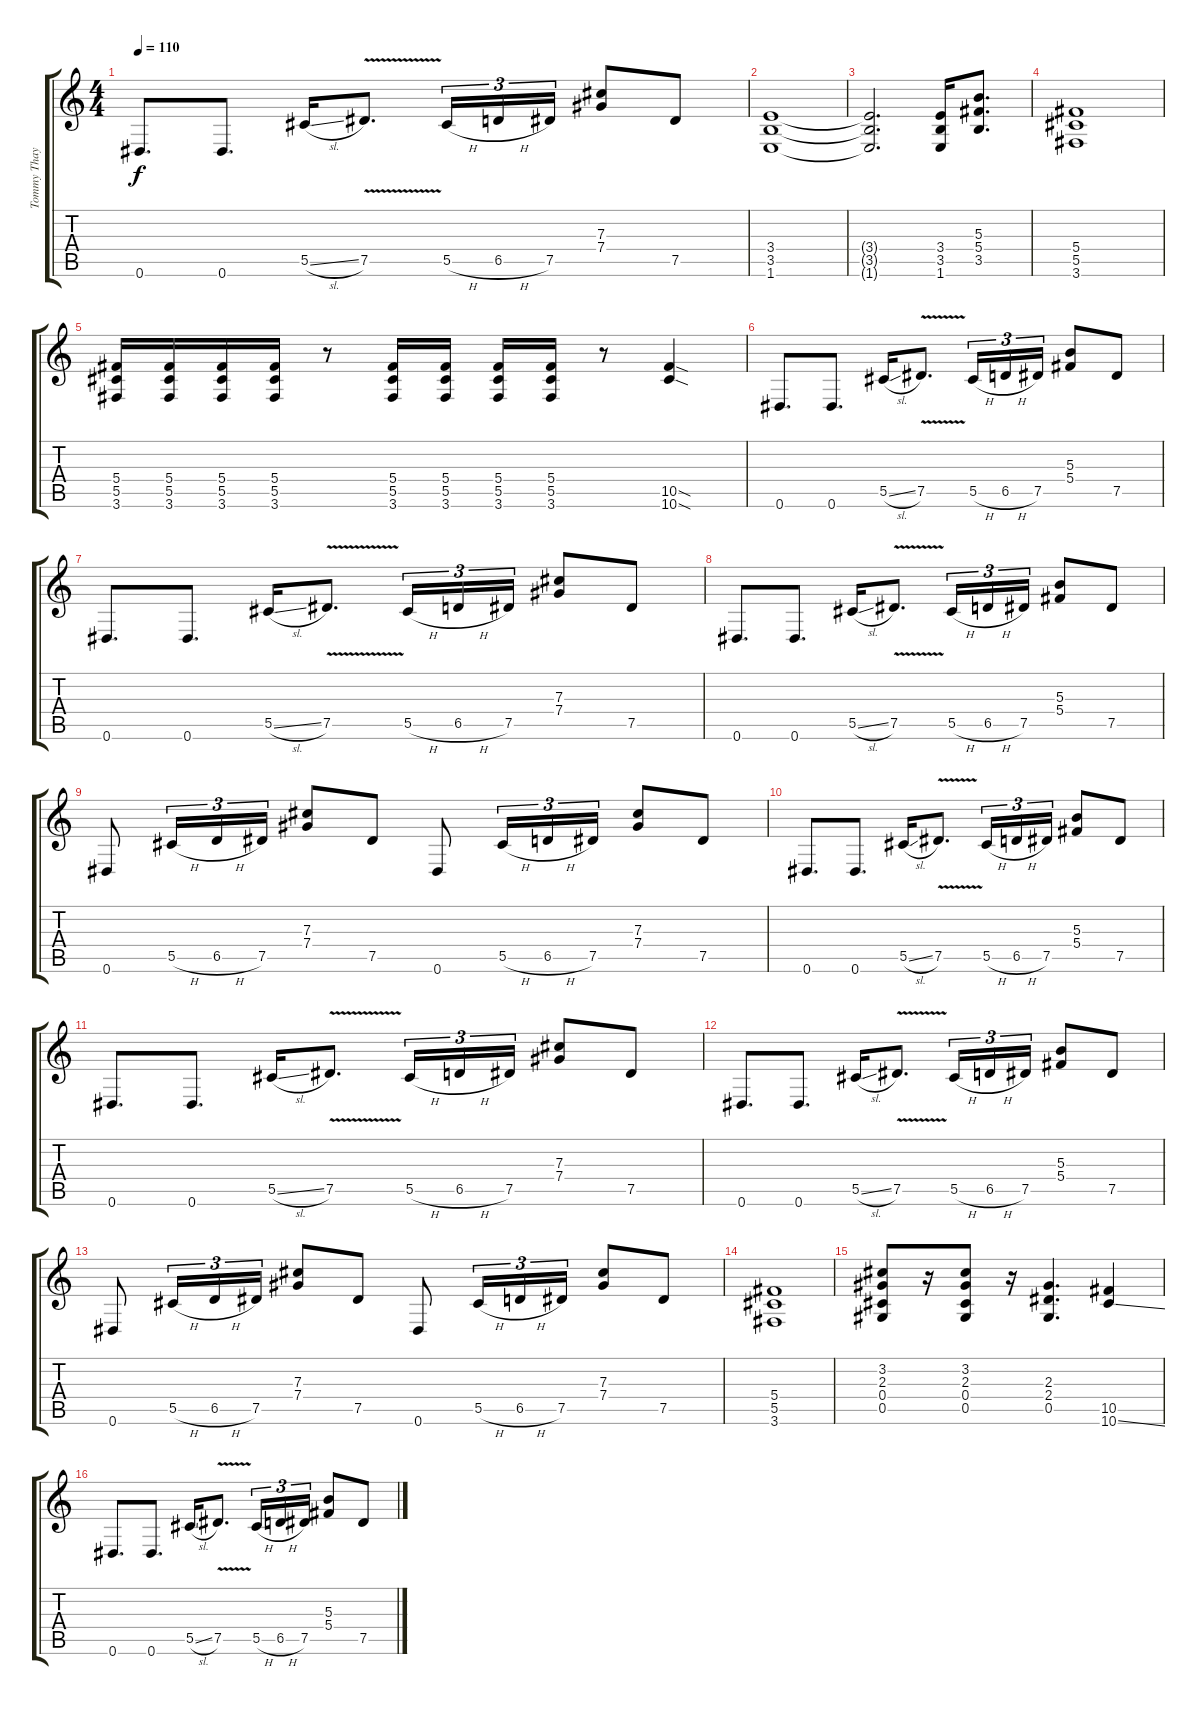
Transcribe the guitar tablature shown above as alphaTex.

\track ("Tommy Thayer" "Tommy Thay") {instrument distortionguitar}
\staff {score tabs}
\tuning (Eb4 Bb3 Gb3 Db3 Ab2 Eb2) {hide}
\ts (4 4)
\tempo 110
\clef g2
\ks c
0.6.8{d dy f} 0.6.8{d} 5.5{sl}.16 7.5{v}.8{d} 5.5{h}.16{tu (3 2)} 6.5{h}.16{tu (3 2)} 7.5.16{tu (3 2)} (7.3 7.4).8 7.5.8 |
(3.4 3.5 1.6).1 |
(3.4{t} 3.5{t} 1.6{t}).2{d} (3.4 3.5 1.6).16 (5.3 5.4 3.5).8{d} |
(5.4 5.5 3.6).1 |
(5.4 5.5 3.6).16 (5.4 5.5 3.6).16 (5.4 5.5 3.6).16 (5.4 5.5 3.6).16 r.8 (5.4 5.5 3.6).16 (5.4 5.5 3.6).16 (5.4 5.5 3.6).16 (5.4 5.5 3.6).16 r.8 (10.5{sod} 10.6{sod}).4 |
0.6.8{d} 0.6.8{d} 5.5{sl}.16 7.5{v}.8{d} 5.5{h}.16{tu (3 2)} 6.5{h}.16{tu (3 2)} 7.5.16{tu (3 2)} (5.3 5.4).8 7.5.8 |
0.6.8{d} 0.6.8{d} 5.5{sl}.16 7.5{v}.8{d} 5.5{h}.16{tu (3 2)} 6.5{h}.16{tu (3 2)} 7.5.16{tu (3 2)} (7.3 7.4).8 7.5.8 |
0.6.8{d} 0.6.8{d} 5.5{sl}.16 7.5{v}.8{d} 5.5{h}.16{tu (3 2)} 6.5{h}.16{tu (3 2)} 7.5.16{tu (3 2)} (5.3 5.4).8 7.5.8 |
0.6.8 5.5{h}.16{tu (3 2)} 6.5{h}.16{tu (3 2)} 7.5.16{tu (3 2)} (7.3 7.4).8 7.5.8 0.6.8 5.5{h}.16{tu (3 2)} 6.5{h}.16{tu (3 2)} 7.5.16{tu (3 2)} (7.3 7.4).8 7.5.8 |
0.6.8{d} 0.6.8{d} 5.5{sl}.16 7.5{v}.8{d} 5.5{h}.16{tu (3 2)} 6.5{h}.16{tu (3 2)} 7.5.16{tu (3 2)} (5.3 5.4).8 7.5.8 |
0.6.8{d} 0.6.8{d} 5.5{sl}.16 7.5{v}.8{d} 5.5{h}.16{tu (3 2)} 6.5{h}.16{tu (3 2)} 7.5.16{tu (3 2)} (7.3 7.4).8 7.5.8 |
0.6.8{d} 0.6.8{d} 5.5{sl}.16 7.5{v}.8{d} 5.5{h}.16{tu (3 2)} 6.5{h}.16{tu (3 2)} 7.5.16{tu (3 2)} (5.3 5.4).8 7.5.8 |
0.6.8 5.5{h}.16{tu (3 2)} 6.5{h}.16{tu (3 2)} 7.5.16{tu (3 2)} (7.3 7.4).8 7.5.8 0.6.8 5.5{h}.16{tu (3 2)} 6.5{h}.16{tu (3 2)} 7.5.16{tu (3 2)} (7.3 7.4).8 7.5.8 |
(5.4 5.5 3.6).1 |
(3.2 2.3 0.4 0.5).8 r.16 (3.2 2.3 0.4 0.5).8 r.16 (2.3 2.4 0.5).4{d} (10.5 10.6{ss}).4 |
0.6.8{d} 0.6.8{d} 5.5{sl}.16 7.5{v}.8{d} 5.5{h}.16{tu (3 2)} 6.5{h}.16{tu (3 2)} 7.5.16{tu (3 2)} (5.3 5.4).8 7.5.8
